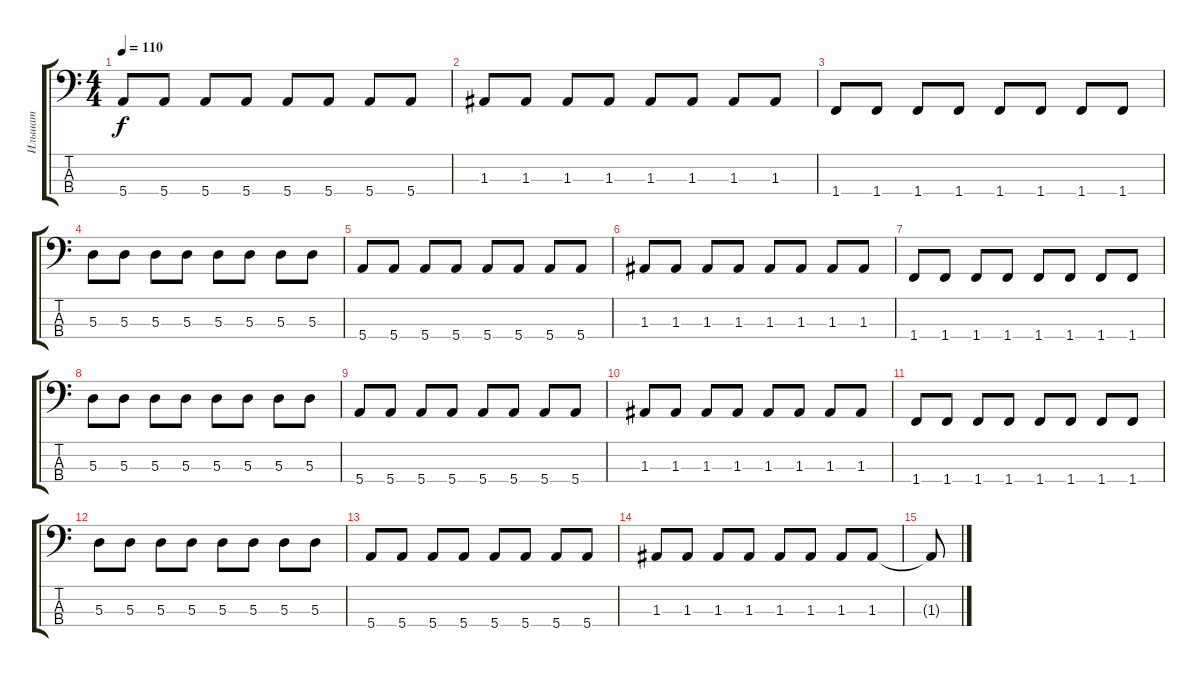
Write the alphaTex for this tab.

\track ("Ильшат" "Ильшат") {instrument electricbassfinger}
\staff {score tabs}
\tuning (G2 D2 A1 E1) {hide}
\ts (4 4)
\tempo 110
\clef f4
\ks c
5.4.8{dy f} 5.4.8 5.4.8 5.4.8 5.4.8 5.4.8 5.4.8 5.4.8 |
1.3.8 1.3.8 1.3.8 1.3.8 1.3.8 1.3.8 1.3.8 1.3.8 |
1.4.8 1.4.8 1.4.8 1.4.8 1.4.8 1.4.8 1.4.8 1.4.8 |
5.3.8 5.3.8 5.3.8 5.3.8 5.3.8 5.3.8 5.3.8 5.3.8 |
5.4.8 5.4.8 5.4.8 5.4.8 5.4.8 5.4.8 5.4.8 5.4.8 |
1.3.8 1.3.8 1.3.8 1.3.8 1.3.8 1.3.8 1.3.8 1.3.8 |
1.4.8 1.4.8 1.4.8 1.4.8 1.4.8 1.4.8 1.4.8 1.4.8 |
5.3.8 5.3.8 5.3.8 5.3.8 5.3.8 5.3.8 5.3.8 5.3.8 |
5.4.8 5.4.8 5.4.8 5.4.8 5.4.8 5.4.8 5.4.8 5.4.8 |
1.3.8 1.3.8 1.3.8 1.3.8 1.3.8 1.3.8 1.3.8 1.3.8 |
1.4.8 1.4.8 1.4.8 1.4.8 1.4.8 1.4.8 1.4.8 1.4.8 |
5.3.8 5.3.8 5.3.8 5.3.8 5.3.8 5.3.8 5.3.8 5.3.8 |
5.4.8 5.4.8 5.4.8 5.4.8 5.4.8 5.4.8 5.4.8 5.4.8 |
1.3.8 1.3.8 1.3.8 1.3.8 1.3.8 1.3.8 1.3.8 1.3.8 |
1.3{t}.8
